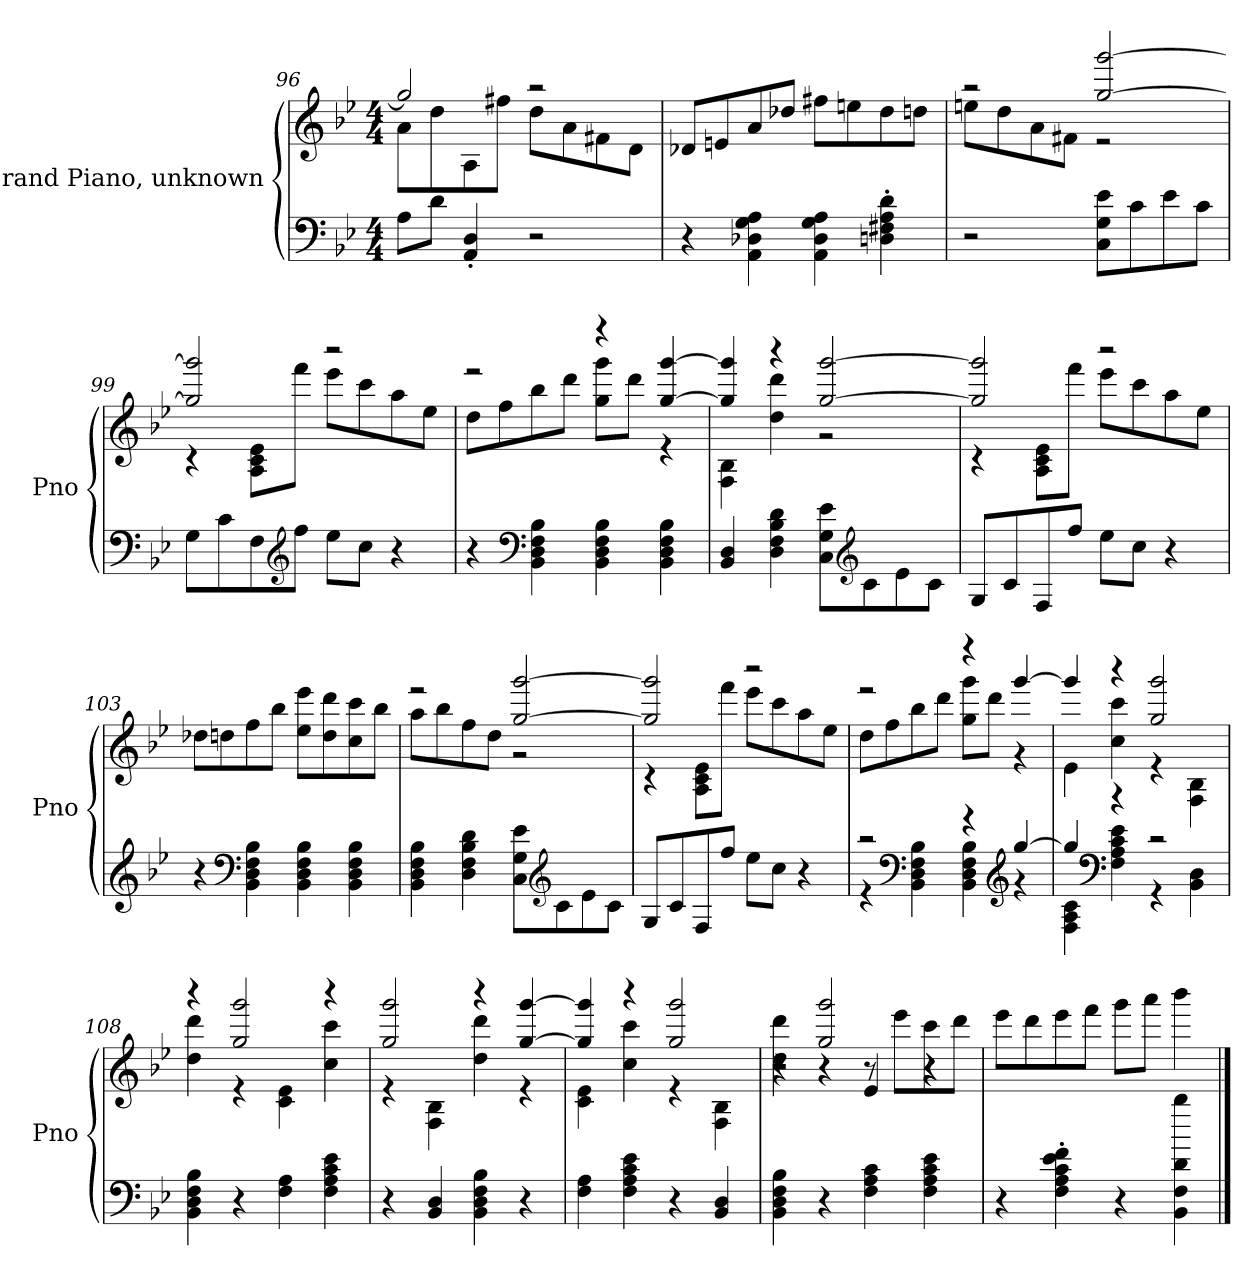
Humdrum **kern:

**kern	**kern
*part1	*part1
*staff2	*staff1
*I"Grand Piano, unknown	*
*I'Pno	*
*clefF4	*clefG2
*k[b-e-]	*k[b-e-]
*M4/4	*M4/4
=96	=96
*	*^
8A\L	2gg/]	8a\L
8d\J	.	8dd\
4AA/' 4D/'	.	8A\
.	.	8ff#X\J
2r	2r	8dd\L
.	.	8a\
.	.	8f#X\
.	.	8d\J
*	*v	*v
=97	=97
4r	8d-X/L
.	8en/
4AA\ 4D-X\ 4G\ 4A\	8a/
.	8dd-X/J
4AA\ 4D-\ 4G\ 4A\	8ff#X\L
.	8een\
4Dn\' 4F#X\' 4A\' 4d\'	8dd-\
.	8ddn\J
=98	=98
*	*^
2r	2r	8een\L
.	.	8dd\
.	.	8a\
.	.	8f#X\J
8C\ 8G\ 8e-\L	[2gg/ [2ggg/	2r
8c\	.	.
8e-\	.	.
8c\J	.	.
!!LO:LB:g=z	!!
=99	=99	=99
8G\L	2gg/] 2ggg/]	4r
8c\	.	.
8F\	.	8A\ 8c\ 8e-\L
*clefG2	*	*
8ff\J	.	8fff\J
8ee-\L	2r	8eee-\L
8cc\J	.	8ccc\
4r	.	8aa\
.	.	8ee-\J
=100	=100	=100
4r	2r	8dd\L
.	.	8ff\
*clefF4	*	*
4BB-\ 4D\ 4F\ 4B-\	.	8bb-\
.	.	8ddd\J
4BB-\ 4D\ 4F\ 4B-\	4r	8gg\ 8ggg\L
.	.	8ddd\J
4BB-\ 4D\ 4F\ 4B-\	[4gg/ [4ggg/	4r
=101	=101	=101
4BB-/ 4D/	4gg/] 4ggg/]	4F\ 4B-\
4D\ 4F\ 4B-\ 4d\	4r	4dd\ 4ddd\
8C\ 8G\ 8e-\L	[2gg/ [2ggg/	2r
*clefG2	*	*
8c\	.	.
8e-\	.	.
8c\J	.	.
=102	=102	=102
8G/L	2gg/] 2ggg/]	4r
8c/	.	.
8F/	.	8A\ 8c\ 8e-\L
8ff/J	.	8fff\J
8ee-\L	2r	8eee-\L
8cc\J	.	8ccc\
4r	.	8aa\
.	.	8ee-\J
*	*v	*v
!!LO:PB:g=z
=103	=103
4r	8dd-X\L
.	8ddn\
*clefF4	*
4BB-\ 4D\ 4F\ 4B-\	8ff\
.	8bb-\J
4BB-\ 4D\ 4F\ 4B-\	8ee-\ 8eee-\L
.	8dd\ 8ddd\
4BB-\ 4D\ 4F\ 4B-\	8cc\ 8ccc\
.	8bb-\J
=104	=104
*	*^
4BB-\ 4D\ 4F\ 4B-\	2r	8aa\L
.	.	8bb-\
4D\ 4F\ 4B-\ 4d\	.	8ff\
.	.	8dd\J
8C\ 8G\ 8e-\L	[2gg/ [2ggg/	2r
*clefG2	*	*
8c\	.	.
8e-\	.	.
8c\J	.	.
=105	=105	=105
8G/L	2gg/] 2ggg/]	4r
8c/	.	.
8F/	.	8A\ 8c\ 8e-\L
8ff/J	.	8fff\J
8ee-\L	2r	8eee-\L
8cc\J	.	8ccc\
4r	.	8aa\
.	.	8ee-\J
=106	=106	=106
*^	*	*
2r	4r	2r	8dd\L
.	.	.	8ff\
*clefF4	*	*	*
.	4BB-\ 4D\ 4F\ 4B-\	.	8bb-\
.	.	.	8ddd\J
4r	4BB-\ 4D\ 4F\ 4B-\	4r	8gg\ 8ggg\L
.	.	.	8ddd\J
*clefG2	*	*	*
[4gg/	4r	[4ggg/	4r
!!LO:LB:g=z	!!
=107	=107	=107	=107
4gg/]	4F\ 4A\ 4c\	4ggg/]	4e-\
*clefF4	*	*	*
4r	4F\ 4A\ 4c\ 4e-\	4r	4cc\ 4ccc\
2r	4r	2gg/ 2ggg/	4r
.	4BB-\ 4D\	.	4F\ 4B-\
*v	*v	*	*
=108	=108	=108
4BB-\ 4D\ 4F\ 4B-\	4r	4dd\ 4ddd\
4r	2gg/ 2ggg/	4r
4F\ 4A\	.	4c\ 4e-\
4F\ 4A\ 4c\ 4e-\	4r	4cc\ 4ccc\
=109	=109	=109
4r	2gg/ 2ggg/	4r
4BB-/ 4D/	.	4F\ 4B-\
4BB-\ 4D\ 4F\ 4B-\	4r	4dd\ 4ddd\
4r	[4gg/ [4ggg/	4r
=110	=110	=110
4F\ 4A\	4gg/] 4ggg/]	4c\ 4e-\
4F\ 4A\ 4c\ 4e-\	4r	4cc\ 4ccc\
4r	2gg/ 2ggg/	4r
4BB-/ 4D/	.	4F\ 4B-\
=111	=111	=111
*	*	*^
4BB-\ 4D\ 4F\ 4B-\	4r	4dd\ 4ddd\	2r
4r	2gg/ 2ggg/	4r	.
4F\ 4A\ 4c\	.	8r	4e-/
.	.	8eee-\L	.
4F\ 4A\ 4c\ 4e-\	4r	8ccc\	4r
.	.	8ddd\J	.
*	*v	*v	*v
=112	=112
4r	8eee-\L
.	8ddd\
4F\' 4A\' 4c\' 4e-\' 4f\'	8eee-\
.	8fff\J
4r	8ggg\L
.	8aaa\J
4BB-\ 4F\ 4d\ 4bb-\	4bbb-\
==	==
*-	*-
